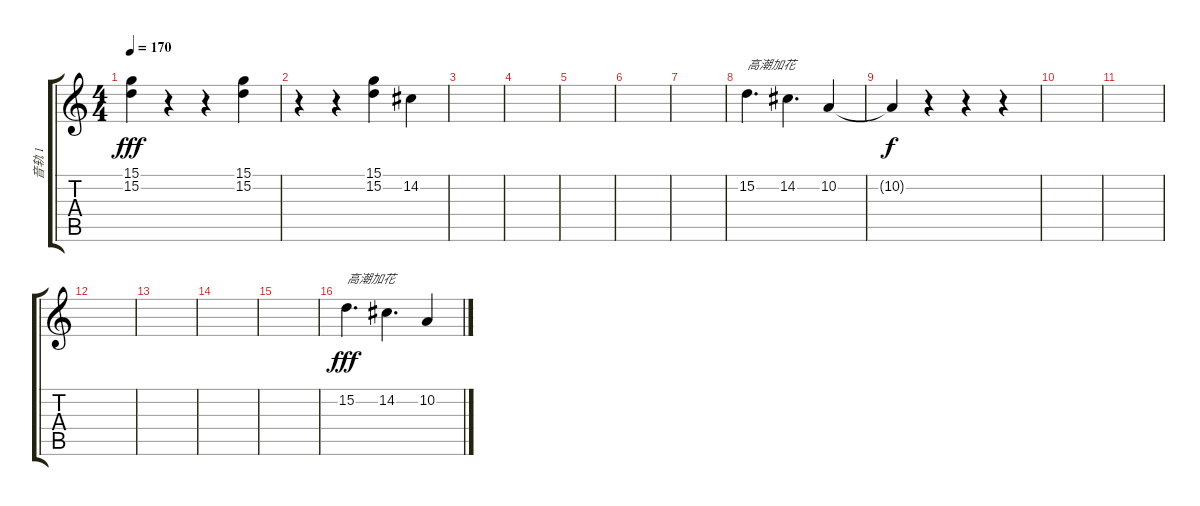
\track ("音轨 1" "音轨 1") {instrument acousticgrandpiano}
\staff {score tabs}
\tuning (E4 B3 G3 D3 A2 E2) {hide}
\ts (4 4)
\tempo 170
\clef g2
\ks c
(15.1 15.2).4{dy fff} r.4 r.4 (15.1 15.2).4 |
r.4 r.4 (15.1 15.2).4 14.2.4 |
|
|
|
|
|
15.2.4{d txt "高潮加花"} 14.2.4{d} 10.2.4 |
10.2{t}.4{dy f} r.4 r.4 r.4 |
|
|
|
|
|
|
15.2.4{d txt "高潮加花" dy fff} 14.2.4{d} 10.2.4
